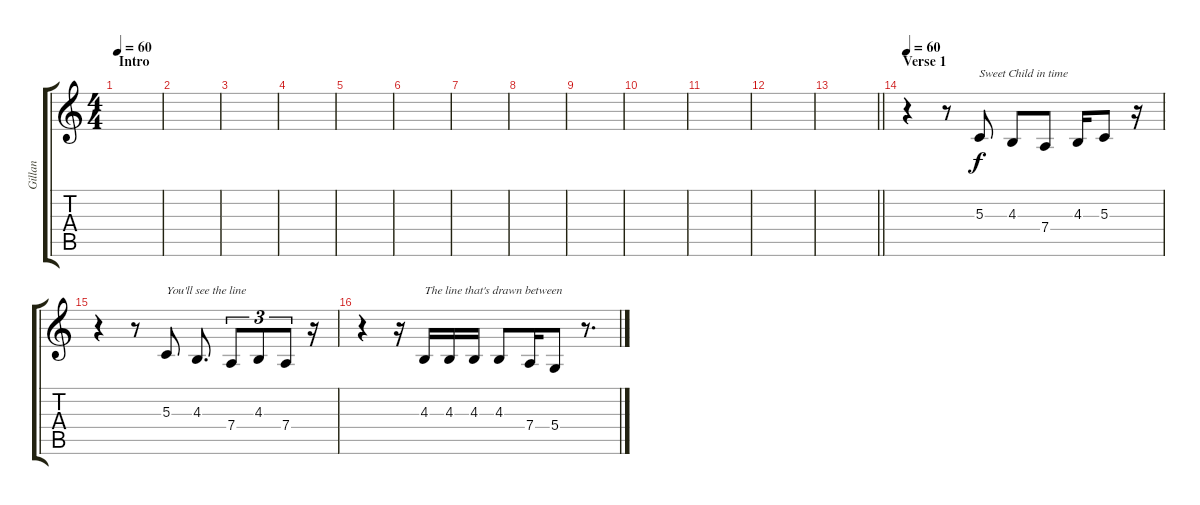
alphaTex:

\track ("Gillan" "Gillan") {instrument altosax}
\staff {score tabs}
\tuning (E4 B3 G3 D3 A2 E2) {hide}
\ts (4 4)
\section ("" "Intro")
\tempo 60
\clef g2
\ks c
|
|
|
|
|
|
|
|
|
|
|
|
\barLineRight lightlight
|
\section ("" "Verse 1")
\tempo 60
r.4 r.8 5.3.8{txt "Sweet Child in time"} 4.3.8 7.4.8 4.3.16 5.3.8 r.16 |
r.4 r.8 5.3.8{txt "You'll see the line"} 4.3.8{d} 7.4.8{tu (3 2)} 4.3.8{tu (3 2)} 7.4.8{tu (3 2)} r.16 |
r.4 r.16 4.3.16{txt "The line that's drawn between"} 4.3.16 4.3.16 4.3.8 7.4.16 5.4.8 r.8{d}
